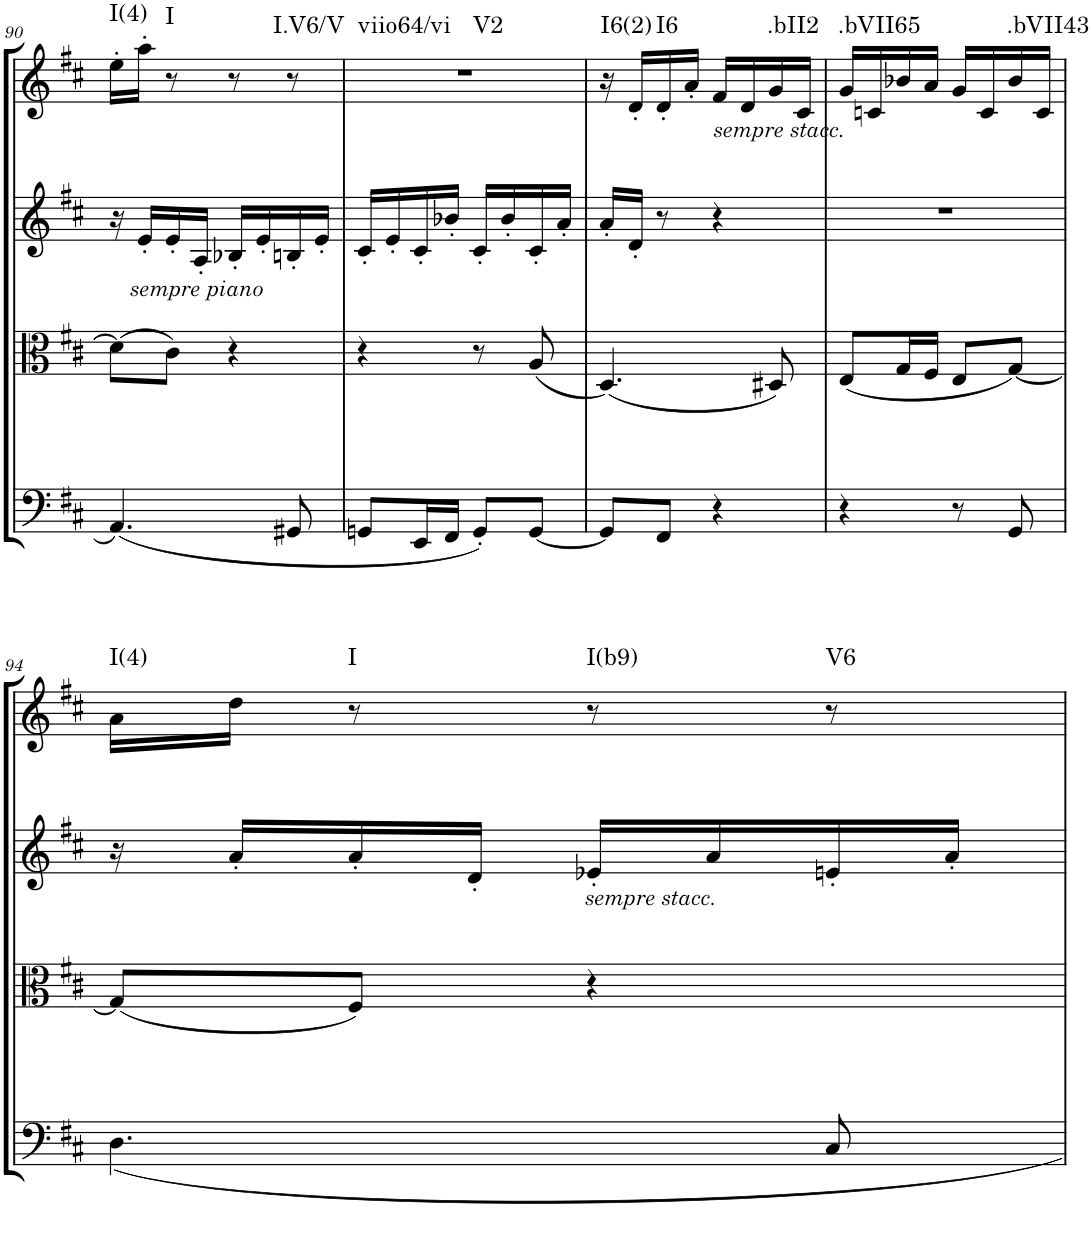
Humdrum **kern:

**kern	**kern	**kern	**kern	**harte
*part4	*part3	*part2	*part1	*part1
*staff4	*staff3	*staff2	*staff1	*
*I"Cello	*I"Viola	*I"2nd Violin	*I"1st Violin	*
*	*I'Vla	*I'Vln	*I'Vln	*
!!LO:PB:g=z
*clefF4	*clefC3	*clefG2	*clefG2	*
*k[f#c#]	*k[f#c#]	*k[f#c#]	*k[f#c#]	*
*M2/4	*M2/4	*M2/4	*M2/4	*
=90	=90	=90	=90	=90
!	!	!	!	!LO:H:kt=I(4)
(<4.AA/	(8d\L]	16r	16ee'\LL	N
!	!	!LO:TX:b:i:t=sempre piano	!	!
.	.	16e'/LL	16aa'\JJ	.
!	!	!	!	!LO:H:kt=I
.	8c#\J)	16e'/	8r	N
.	.	16A'/JJ	.	.
.	4r	16B-X'/LL	8r	.
.	.	16e'/	.	.
!	!	!	!	!LO:H:kt=I.V6/V
8GG#X/	.	16Bn'/	8r	N
.	.	16e'/JJ	.	.
=91	=91	=91	=91	=91
!	!	!	!	!LO:H:n=1:kt=viio64/vi
!	!	!	!	!LO:H:n=2:kt=V2
8GGn/L	4r	16c#'/LL	2r	N N
.	.	16e'/	.	.
16EE/L	.	16c#'/	.	.
16FF#/JJ	.	16b-X'/JJ	.	.
8GG'/L)	8r	16c#'/LL	.	.
.	.	16b-'/	.	.
[8GG/J	(8A/	16c#'/	.	.
.	.	16a'/JJ	.	.
=92	=92	=92	=92	=92
!	!	!	!	!LO:H:kt=I6(2)
8GG/L]	(4.D/)	16a'/LL	16r	N
.	.	16d'/JJ	16d'/LL	.
!	!	!	!	!LO:H:kt=I6
8FF#/J	.	8r	16d'/	N
.	.	.	16a'/JJ	.
!	!	!	!LO:TX:b:i:t=sempre stacc.	!
4r	.	4r	16f#/LL	.
.	.	.	16d/	.
!	!	!	!	!LO:H:kt=.bII2
.	8D#X/)	.	16g/	N
.	.	.	16c#/JJ	.
=93	=93	=93	=93	=93
!	!	!	!	!LO:H:kt=.bVII65
4r	(8E/L	2r	16g/LL	N
.	.	.	16cn/	.
.	16G/L	.	16b-X/	.
.	16F#/JJ	.	16a/JJ	.
8r	8E/L	.	16g/LL	.
.	.	.	16c/	.
!	!	!	!	!LO:H:kt=.bVII43
8GG/	[8G/J)	.	16b-/	N
.	.	.	16c/JJ	.
!!LO:LB:g=z
=94	=94	=94	=94	=94
!	!	!	!	!LO:H:kt=I(4)
4.D\	(8G/L]	16r	16a\LL	N
.	.	16a'/LL	16dd\JJ	.
!	!	!	!	!LO:H:kt=I
.	8F#/J)	16a'/	8r	N
.	.	16d'/JJ	.	.
!	!	!LO:TX:b:i:t=sempre stacc.	!	!LO:H:kt=I(b9)
.	4r	16e-X'/LL	8r	N
.	.	16a/	.	.
!	!	!	!	!LO:H:kt=V6
8C#/	.	16en'/	8r	N
.	.	16a'/JJ	.	.
=	=	=	=	=
*-	*-	*-	*-	*-
